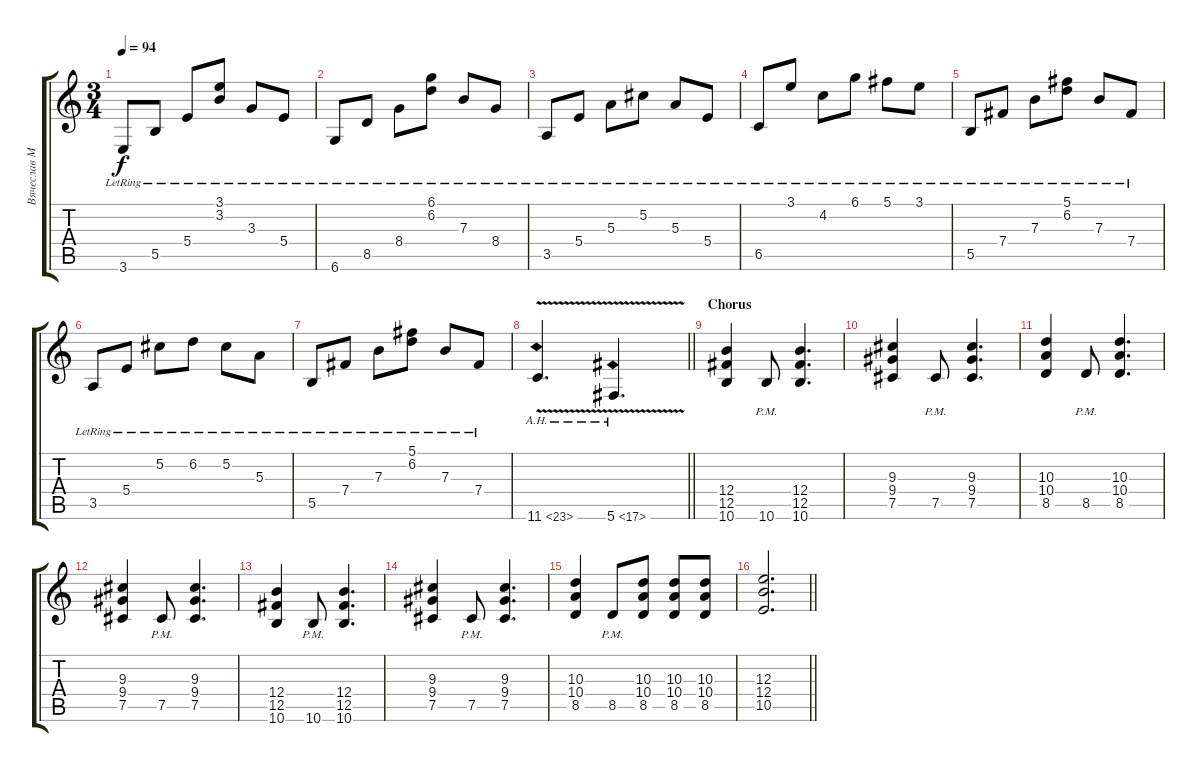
\track ("Вячеслав Молчанов" "Вячеслав М") {instrument electricguitarclean}
\staff {score tabs}
\tuning (Db4 Ab3 E3 B2 Gb2 Db2) {hide}
\ts (3 4)
\tempo 94
\clef g2
\ks c
3.6{lr}.8{dy f} 5.5{lr}.8 5.4{lr}.8 (3.1{lr} 3.2{lr}).8 3.3{lr}.8 5.4{lr}.8 |
6.6{lr}.8 8.5{lr}.8 8.4{lr}.8 (6.1{lr} 6.2{lr}).8 7.3{lr}.8 8.4{lr}.8 |
3.5{lr}.8 5.4{lr}.8 5.3{lr}.8 5.2{lr}.8 5.3{lr}.8 5.4{lr}.8 |
6.5{lr}.8 3.1{lr}.8 4.2{lr}.8 6.1{lr}.8 5.1{lr}.8 3.1{lr}.8 |
5.5{lr}.8 7.4{lr}.8 7.3{lr}.8 (5.1{lr} 6.2{lr}).8 7.3{lr}.8 7.4{lr}.8 |
3.5{lr}.8 5.4{lr}.8 5.2{lr}.8 6.2{lr}.8 5.2{lr}.8 5.3{lr}.8 |
5.5{lr}.8 7.4{lr}.8 7.3{lr}.8 (5.1{lr} 6.2{lr}).8 7.3{lr}.8 7.4{lr}.8 |
\barLineRight lightlight
11.6{ah 12 v}.4{d instrument distortionguitar} 5.6{ah 12 v}.4{d} |
\section ("" "Chorus")
(12.4 12.5 10.6).4 10.6{pm}.8 (12.4 12.5 10.6).4{d} |
(9.3 9.4 7.5).4 7.5{pm}.8 (9.3 9.4 7.5).4{d} |
(10.3 10.4 8.5).4 8.5{pm}.8 (10.3 10.4 8.5).4{d} |
(9.3 9.4 7.5).4 7.5{pm}.8 (9.3 9.4 7.5).4{d} |
(12.4 12.5 10.6).4 10.6{pm}.8 (12.4 12.5 10.6).4{d} |
(9.3 9.4 7.5).4 7.5{pm}.8 (9.3 9.4 7.5).4{d} |
(10.3 10.4 8.5).4 8.5{pm}.8 (10.3 10.4 8.5).8 (10.3 10.4 8.5).8 (10.3 10.4 8.5).8 |
\barLineRight lightlight
(12.3 12.4 10.5).2{d}
